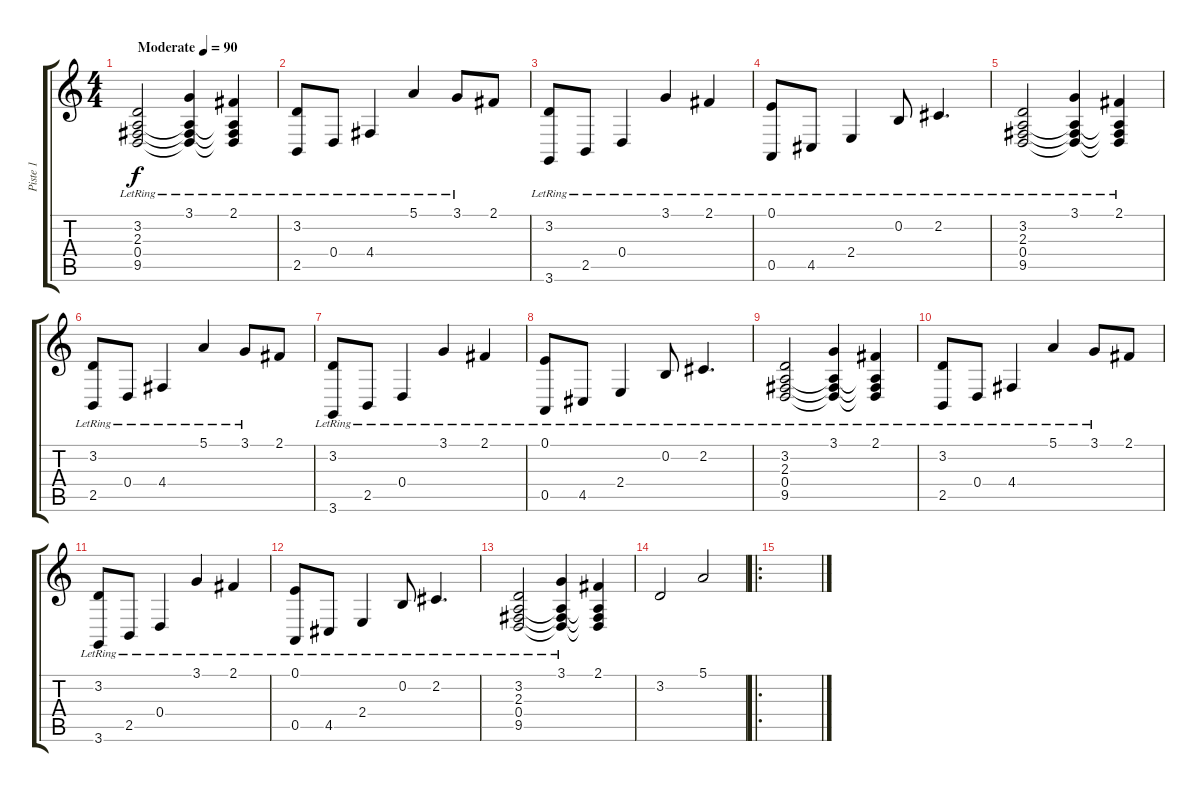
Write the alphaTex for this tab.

\track ("Piste 1" "Piste 1") {instrument electricpiano1}
\staff {score tabs}
\tuning (E4 B3 G3 D3 A2 E2) {hide}
\ts (4 4)
\tempo (90 "Moderate")
\clef g2
\ks c
(3.2{lr} 2.3{lr} 0.4{lr} 9.5{lr}).2{dy f instrument electricpiano1} (3.1{lr} 2.3{t} 0.4{t} 9.5{t}).4 (2.1{lr} 2.3{t} 0.4{t} 9.5{t}).4 |
(3.2{lr} 2.5{lr}).8 0.4{lr}.8 4.4{lr}.4 5.1{lr}.4 3.1{lr}.8 2.1.8 |
(3.2{lr} 3.6{lr}).8 2.5{lr}.8 0.4{lr}.4 3.1{lr}.4 2.1{lr}.4 |
(0.1{lr} 0.5{lr}).8 4.5{lr}.8 2.4{lr}.4 0.2{lr}.8 2.2{lr}.4{d} |
(3.2{lr} 2.3{lr} 0.4{lr} 9.5{lr}).2 (3.1{lr} 2.3{t} 0.4{t} 9.5{t}).4 (2.1{lr} 2.3{t} 0.4{t} 9.5{t}).4 |
(3.2{lr} 2.5{lr}).8 0.4{lr}.8 4.4{lr}.4 5.1{lr}.4 3.1{lr}.8 2.1.8 |
(3.2{lr} 3.6{lr}).8 2.5{lr}.8 0.4{lr}.4 3.1{lr}.4 2.1{lr}.4 |
(0.1{lr} 0.5{lr}).8 4.5{lr}.8 2.4{lr}.4 0.2{lr}.8 2.2{lr}.4{d} |
(3.2{lr} 2.3{lr} 0.4{lr} 9.5{lr}).2 (3.1{lr} 2.3{t} 0.4{t} 9.5{t}).4 (2.1{lr} 2.3{t} 0.4{t} 9.5{t}).4 |
(3.2{lr} 2.5{lr}).8 0.4{lr}.8 4.4{lr}.4 5.1{lr}.4 3.1{lr}.8 2.1.8 |
(3.2{lr} 3.6{lr}).8 2.5{lr}.8 0.4{lr}.4 3.1{lr}.4 2.1{lr}.4 |
(0.1{lr} 0.5{lr}).8 4.5{lr}.8 2.4{lr}.4 0.2{lr}.8 2.2{lr}.4{d} |
(3.2{lr} 2.3{lr} 0.4{lr} 9.5{lr}).2 (3.1{lr} 2.3{t} 0.4{t} 9.5{t}).4 (2.1 2.3{t} 0.4{t} 9.5{t}).4 |
3.2.2 5.1.2 |
\ro
